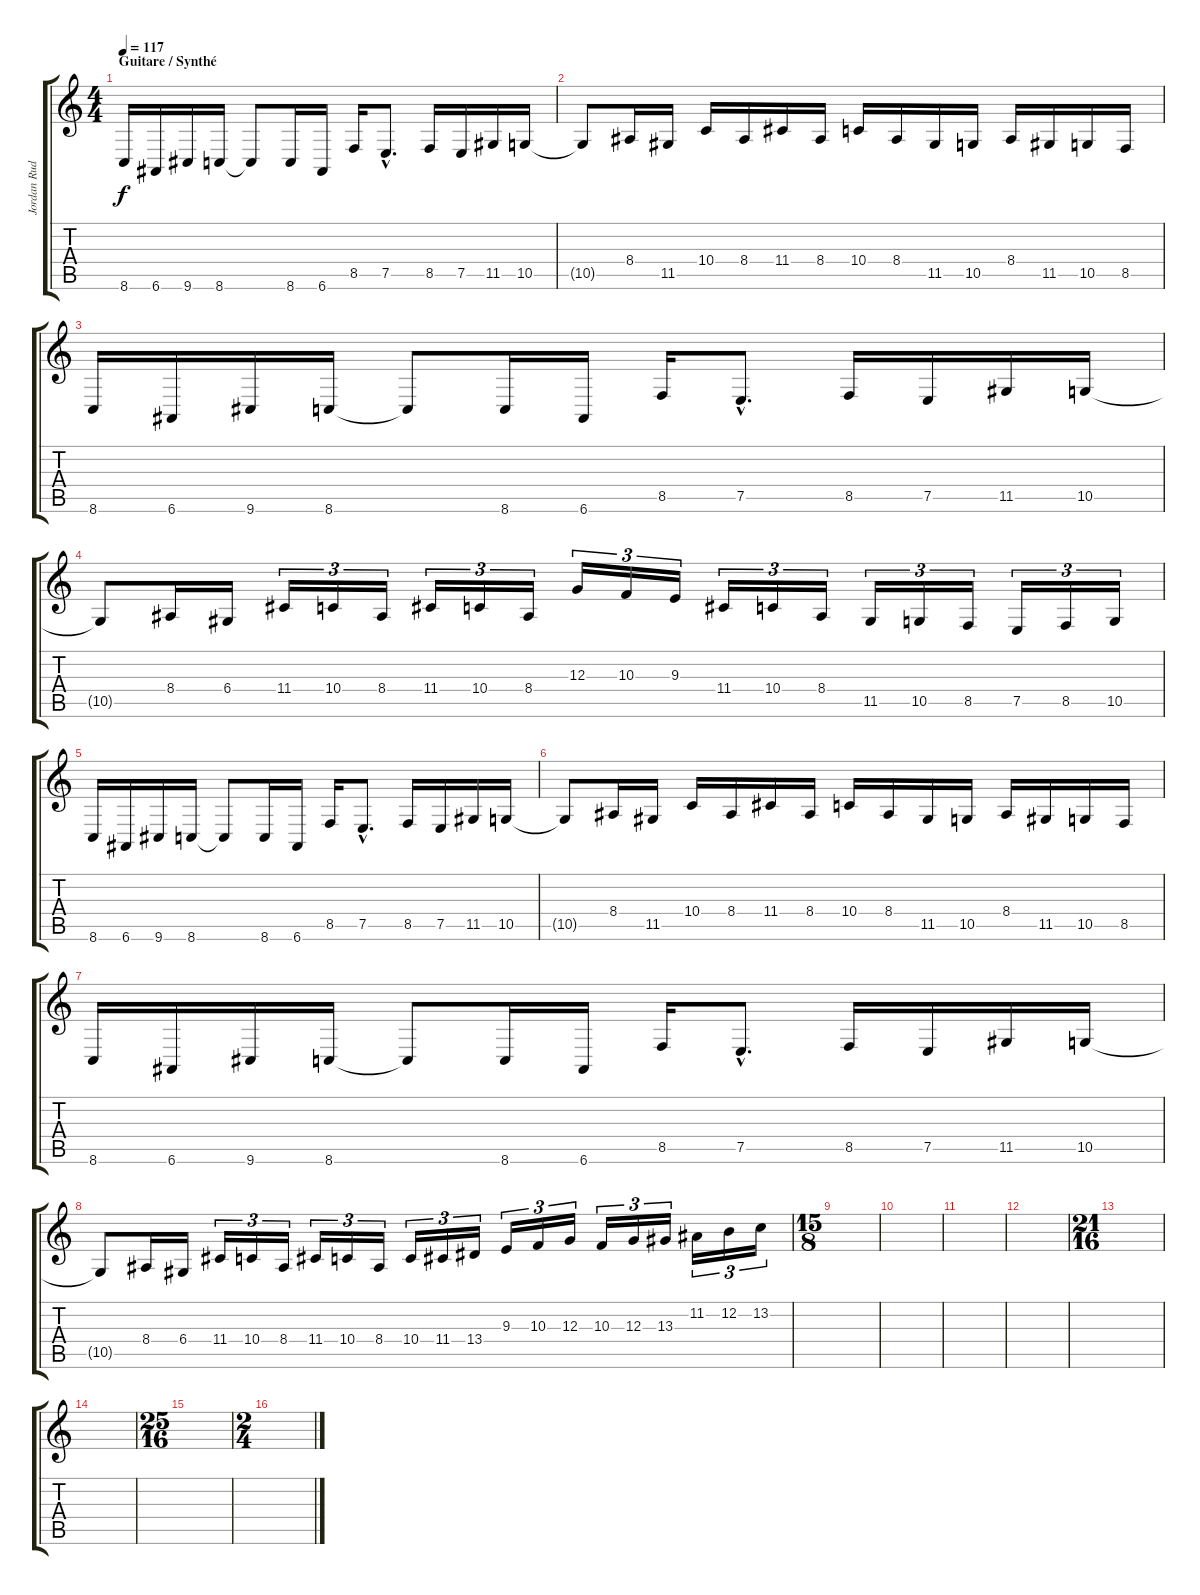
\track ("Jordan Rudess" "Jordan Rud") {instrument pad7halo}
\staff {score tabs}
\tuning (E4 B3 G3 D3 A2 E2) {hide}
\ts (4 4)
\section ("" "Guitare / Synthé")
\tempo 117
\clef g2
\ks c
8.6.16{dy f} 6.6.16 9.6.16 8.6.16 8.6{t}.8 8.6.16 6.6.16 8.5.16 7.5{hac}.8{d} 8.5.16 7.5.16 11.5.16 10.5.16 |
10.5{t}.8 8.4.16 11.5.16 10.4.16 8.4.16 11.4.16 8.4.16 10.4.16 8.4.16 11.5.16 10.5.16 8.4.16 11.5.16 10.5.16 8.5.16 |
8.6.16 6.6.16 9.6.16 8.6.16 8.6{t}.8 8.6.16 6.6.16 8.5.16 7.5{hac}.8{d} 8.5.16 7.5.16 11.5.16 10.5.16 |
10.5{t}.8 8.4.16 6.4.16 11.4.16{tu (3 2)} 10.4.16{tu (3 2)} 8.4.16{tu (3 2)} 11.4.16{tu (3 2)} 10.4.16{tu (3 2)} 8.4.16{tu (3 2)} 12.3.16{tu (3 2)} 10.3.16{tu (3 2)} 9.3.16{tu (3 2)} 11.4.16{tu (3 2)} 10.4.16{tu (3 2)} 8.4.16{tu (3 2)} 11.5.16{tu (3 2)} 10.5.16{tu (3 2)} 8.5.16{tu (3 2)} 7.5.16{tu (3 2)} 8.5.16{tu (3 2)} 10.5.16{tu (3 2)} |
8.6.16 6.6.16 9.6.16 8.6.16 8.6{t}.8 8.6.16 6.6.16 8.5.16 7.5{hac}.8{d} 8.5.16 7.5.16 11.5.16 10.5.16 |
10.5{t}.8 8.4.16 11.5.16 10.4.16 8.4.16 11.4.16 8.4.16 10.4.16 8.4.16 11.5.16 10.5.16 8.4.16 11.5.16 10.5.16 8.5.16 |
8.6.16 6.6.16 9.6.16 8.6.16 8.6{t}.8 8.6.16 6.6.16 8.5.16 7.5{hac}.8{d} 8.5.16 7.5.16 11.5.16 10.5.16 |
10.5{t}.8 8.4.16 6.4.16 11.4.16{tu (3 2)} 10.4.16{tu (3 2)} 8.4.16{tu (3 2)} 11.4.16{tu (3 2)} 10.4.16{tu (3 2)} 8.4.16{tu (3 2)} 10.4.16{tu (3 2)} 11.4.16{tu (3 2)} 13.4.16{tu (3 2)} 9.3.16{tu (3 2)} 10.3.16{tu (3 2)} 12.3.16{tu (3 2)} 10.3.16{tu (3 2)} 12.3.16{tu (3 2)} 13.3.16{tu (3 2)} 11.2.16{tu (3 2)} 12.2.16{tu (3 2)} 13.2.16{tu (3 2)} |
\ts (15 8)
|
|
|
|
\ts (21 16)
|
|
\ts (25 16)
|
\ts (2 4)
